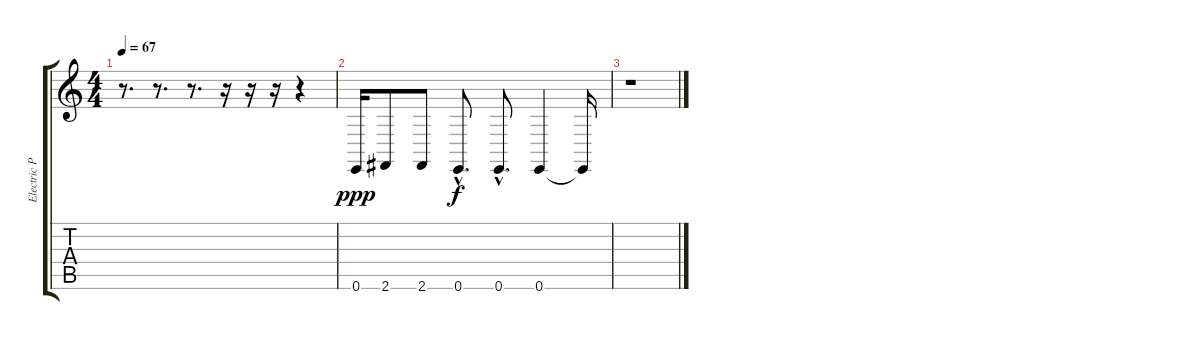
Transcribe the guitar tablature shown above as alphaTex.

\track ("Electric Piano Lower" "Electric P") {instrument ocarina}
\staff {score tabs}
\tuning (E4 B3 G3 D3 A2 E2) {hide}
\ts (4 4)
\tempo 67
\clef g2
\ks c
r.8{d dy f} r.8{d} r.8{d} r.16 r.16 r.16 r.4 |
0.6.16{dy ppp} 2.6.8 2.6.8 0.6{hac}.8{d dy f} 0.6{hac}.8{d} 0.6.4 0.6{t}.16 |
r.1
